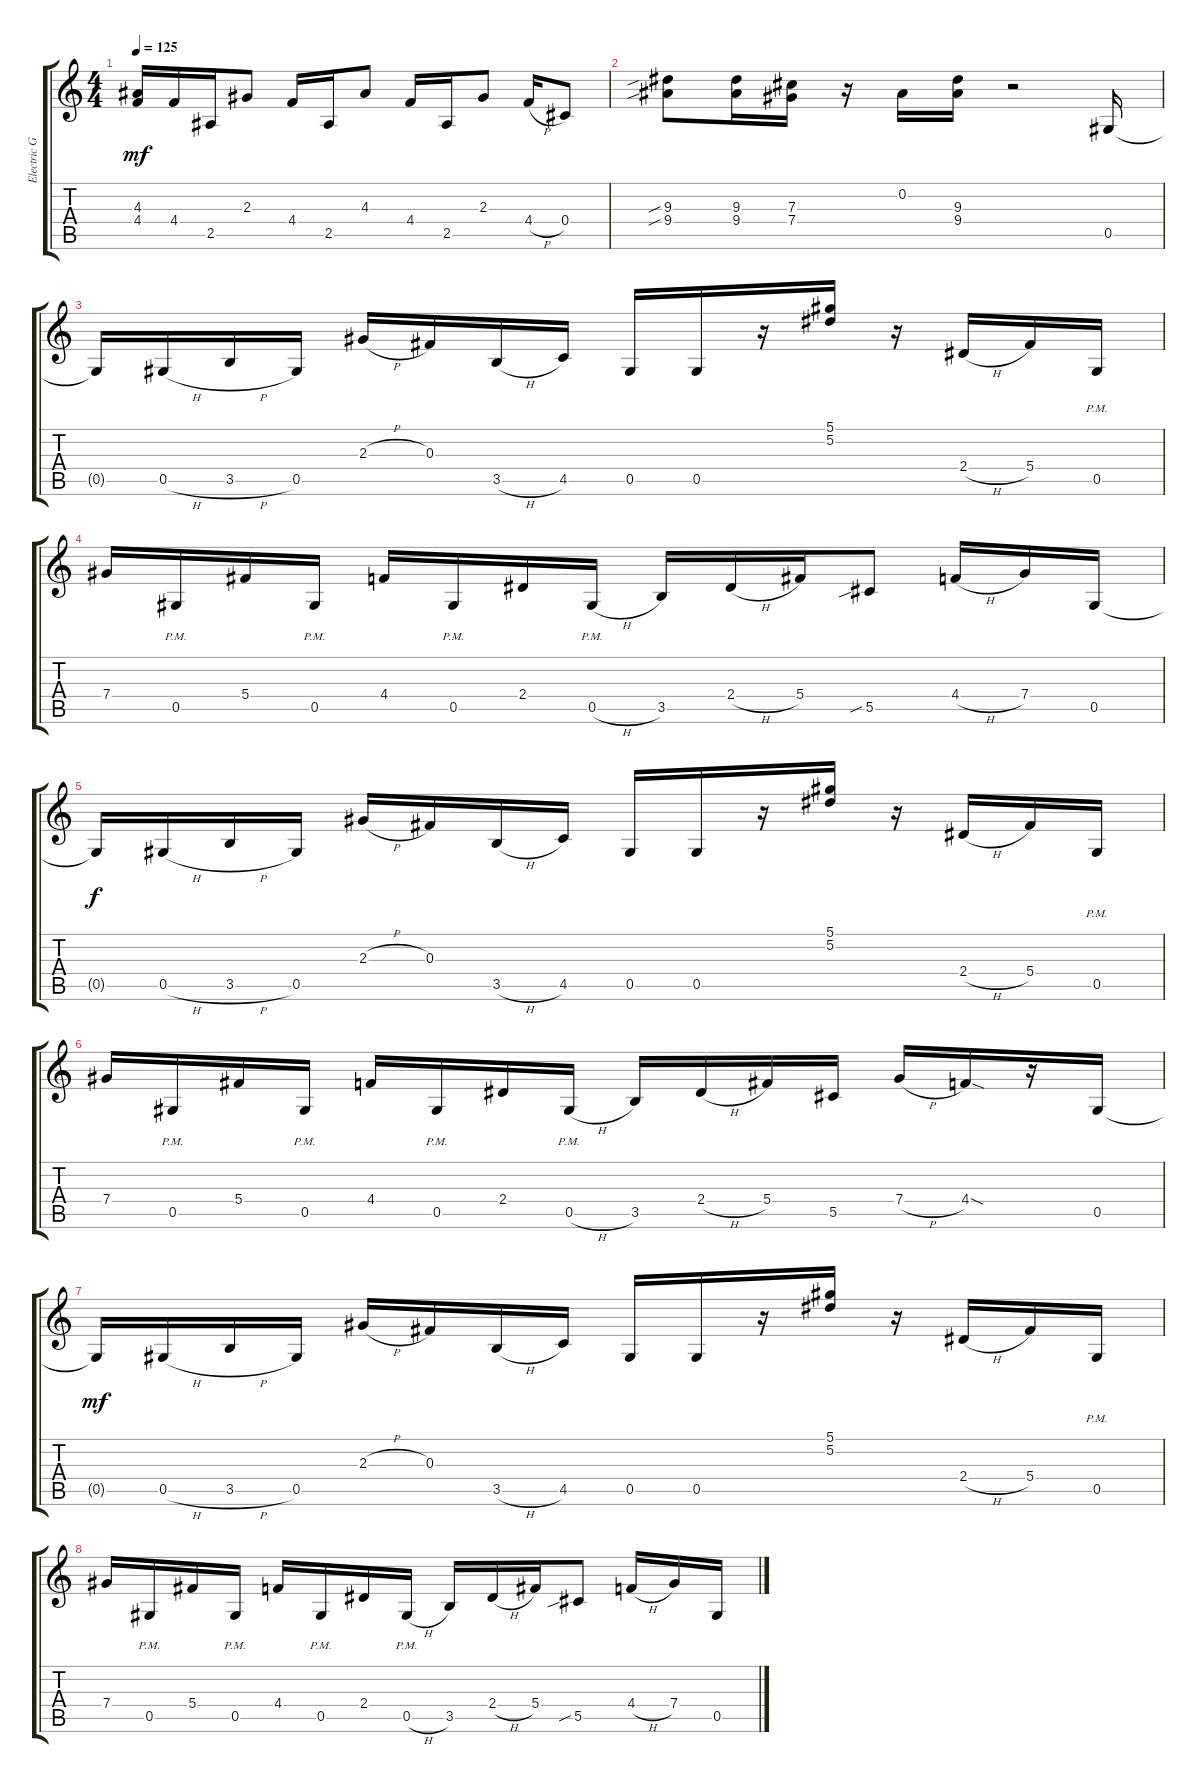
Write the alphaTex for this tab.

\track ("Electric Guitar" "Electric G") {instrument distortionguitar}
\staff {score tabs}
\tuning (Eb4 Bb3 Gb3 Db3 Ab2 Eb2) {hide}
\ts (4 4)
\tempo 125
\clef g2
\ks c
(4.3{t} 4.4{t}).16{dy mf} 4.4.16 2.5.16 2.3.8 4.4.16 2.5.16 4.3.8 4.4.16 2.5.16 2.3.8 4.4{h}.16 0.4.8 |
(9.3{sib} 9.4{sib}).8 (9.3 9.4).16 (7.3 7.4).16 r.16 0.2.16 (9.3 9.4).16 r.2 0.5.16 |
0.5{t}.16 0.5{h}.16 3.5{h}.16 0.5.16 2.3{h}.16 0.3.16 3.5{h}.16 4.5.16 0.5.16 0.5.16 r.16 (5.1 5.2).16 r.16 2.4{h}.16 5.4.16 0.5{pm}.16 |
7.4.16 0.5{pm}.16 5.4.16 0.5{pm}.16 4.4.16 0.5{pm}.16 2.4.16 0.5{h pm}.16 3.5.16 2.4{h}.16 5.4.16 5.5{sib}.8 4.4{h}.16 7.4.16 0.5.16 |
0.5{t}.16{dy f} 0.5{h}.16 3.5{h}.16 0.5.16 2.3{h}.16 0.3.16 3.5{h}.16 4.5.16 0.5.16 0.5.16 r.16 (5.1 5.2).16 r.16 2.4{h}.16 5.4.16 0.5{pm}.16 |
7.4.16 0.5{pm}.16 5.4.16 0.5{pm}.16 4.4.16 0.5{pm}.16 2.4.16 0.5{h pm}.16 3.5.16 2.4{h}.16 5.4.16 5.5.16 7.4{h}.16 4.4{sod}.16 r.16 0.5.16 |
0.5{t}.16{dy mf} 0.5{h}.16 3.5{h}.16 0.5.16 2.3{h}.16 0.3.16 3.5{h}.16 4.5.16 0.5.16 0.5.16 r.16 (5.1 5.2).16 r.16 2.4{h}.16 5.4.16 0.5{pm}.16 |
7.4.16 0.5{pm}.16 5.4.16 0.5{pm}.16 4.4.16 0.5{pm}.16 2.4.16 0.5{h pm}.16 3.5.16 2.4{h}.16 5.4.16 5.5{sib}.8 4.4{h}.16 7.4.16 0.5.16
